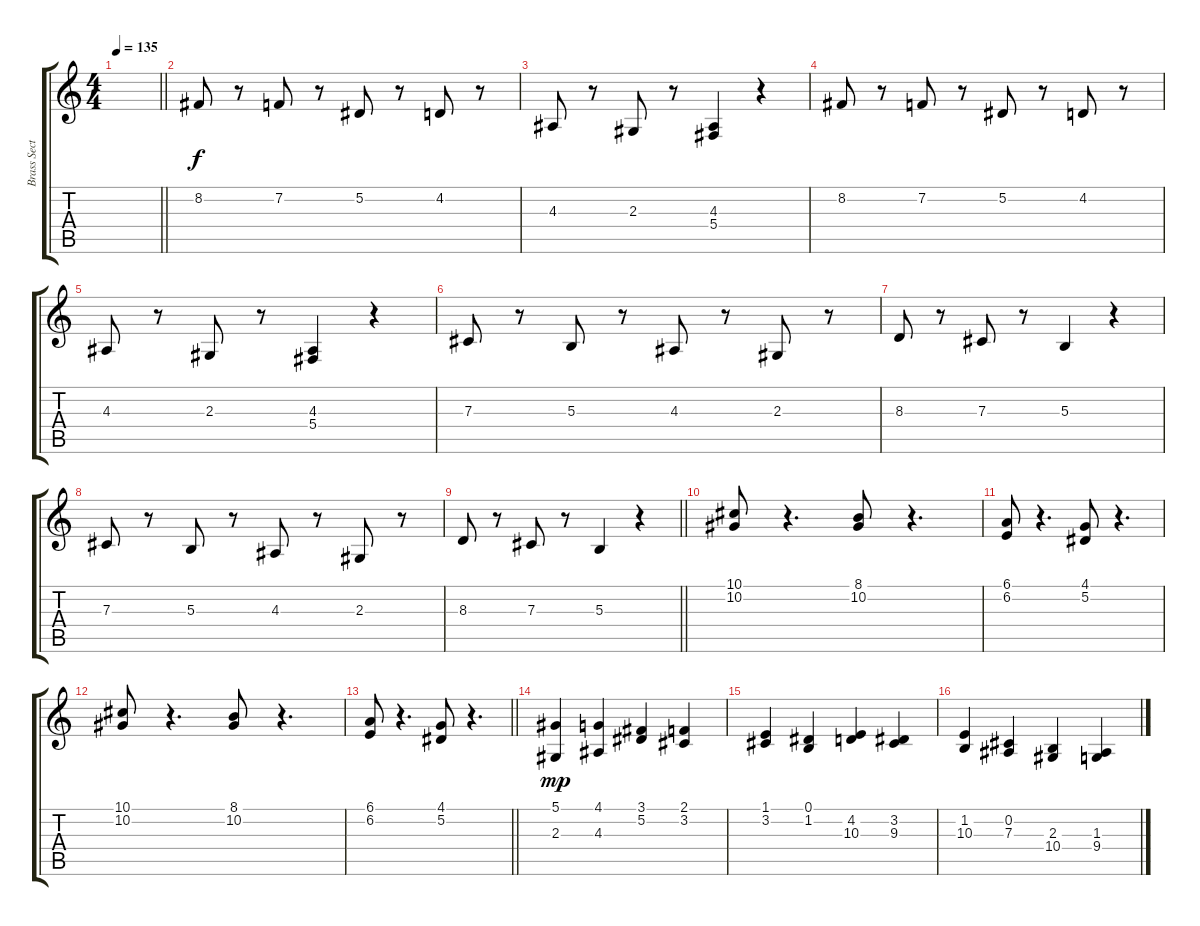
\track ("Brass Section" "Brass Sect") {instrument brasssection}
\staff {score tabs}
\tuning (Eb4 Bb3 Gb3 Db3 Ab2 Eb2) {hide}
\ts (4 4)
\tempo 135
\clef g2
\barLineRight lightlight
\ks c
|
\section ("" "")
8.2.8 r.8 7.2.8 r.8 5.2.8 r.8 4.2.8 r.8 |
4.3.8 r.8 2.3.8 r.8 (4.3 5.4).4 r.4 |
8.2.8 r.8 7.2.8 r.8 5.2.8 r.8 4.2.8 r.8 |
4.3.8 r.8 2.3.8 r.8 (4.3 5.4).4 r.4 |
7.3.8 r.8 5.3.8 r.8 4.3.8 r.8 2.3.8 r.8 |
8.3.8 r.8 7.3.8 r.8 5.3.4 r.4 |
7.3.8 r.8 5.3.8 r.8 4.3.8 r.8 2.3.8 r.8 |
\barLineRight lightlight
8.3.8 r.8 7.3.8 r.8 5.3.4 r.4 |
\section ("" "")
(10.1 10.2).8 r.4{d} (8.1 10.2).8 r.4{d} |
(6.1 6.2).8 r.4{d} (4.1 5.2).8 r.4{d} |
(10.1 10.2).8 r.4{d} (8.1 10.2).8 r.4{d} |
\barLineRight lightlight
(6.1 6.2).8 r.4{d} (4.1 5.2).8 r.4{d} |
\section ("" "")
(5.1 2.3).4{dy mp} (4.1 4.3).4 (3.1 5.2).4 (2.1 3.2).4 |
(1.1 3.2).4 (0.1 1.2).4 (4.2 10.3).4 (3.2 9.3).4 |
(1.2 10.3).4 (0.2 7.3).4 (2.3 10.4).4 (1.3 9.4).4
